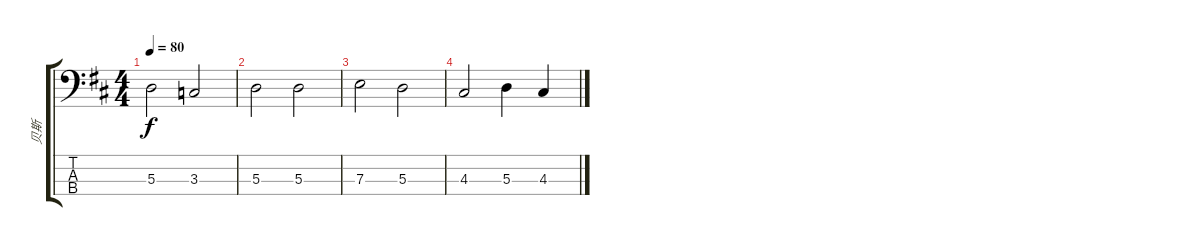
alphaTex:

\track ("贝斯" "贝斯") {instrument acousticbass}
\staff {score tabs}
\tuning (G2 D2 A1 E1) {hide}
\ts (4 4)
\tempo 80
\clef f4
\ks bminor
5.3.2{dy f} 3.3.2 |
5.3.2 5.3.2 |
7.3.2 5.3.2 |
4.3.2 5.3.4 4.3.4
